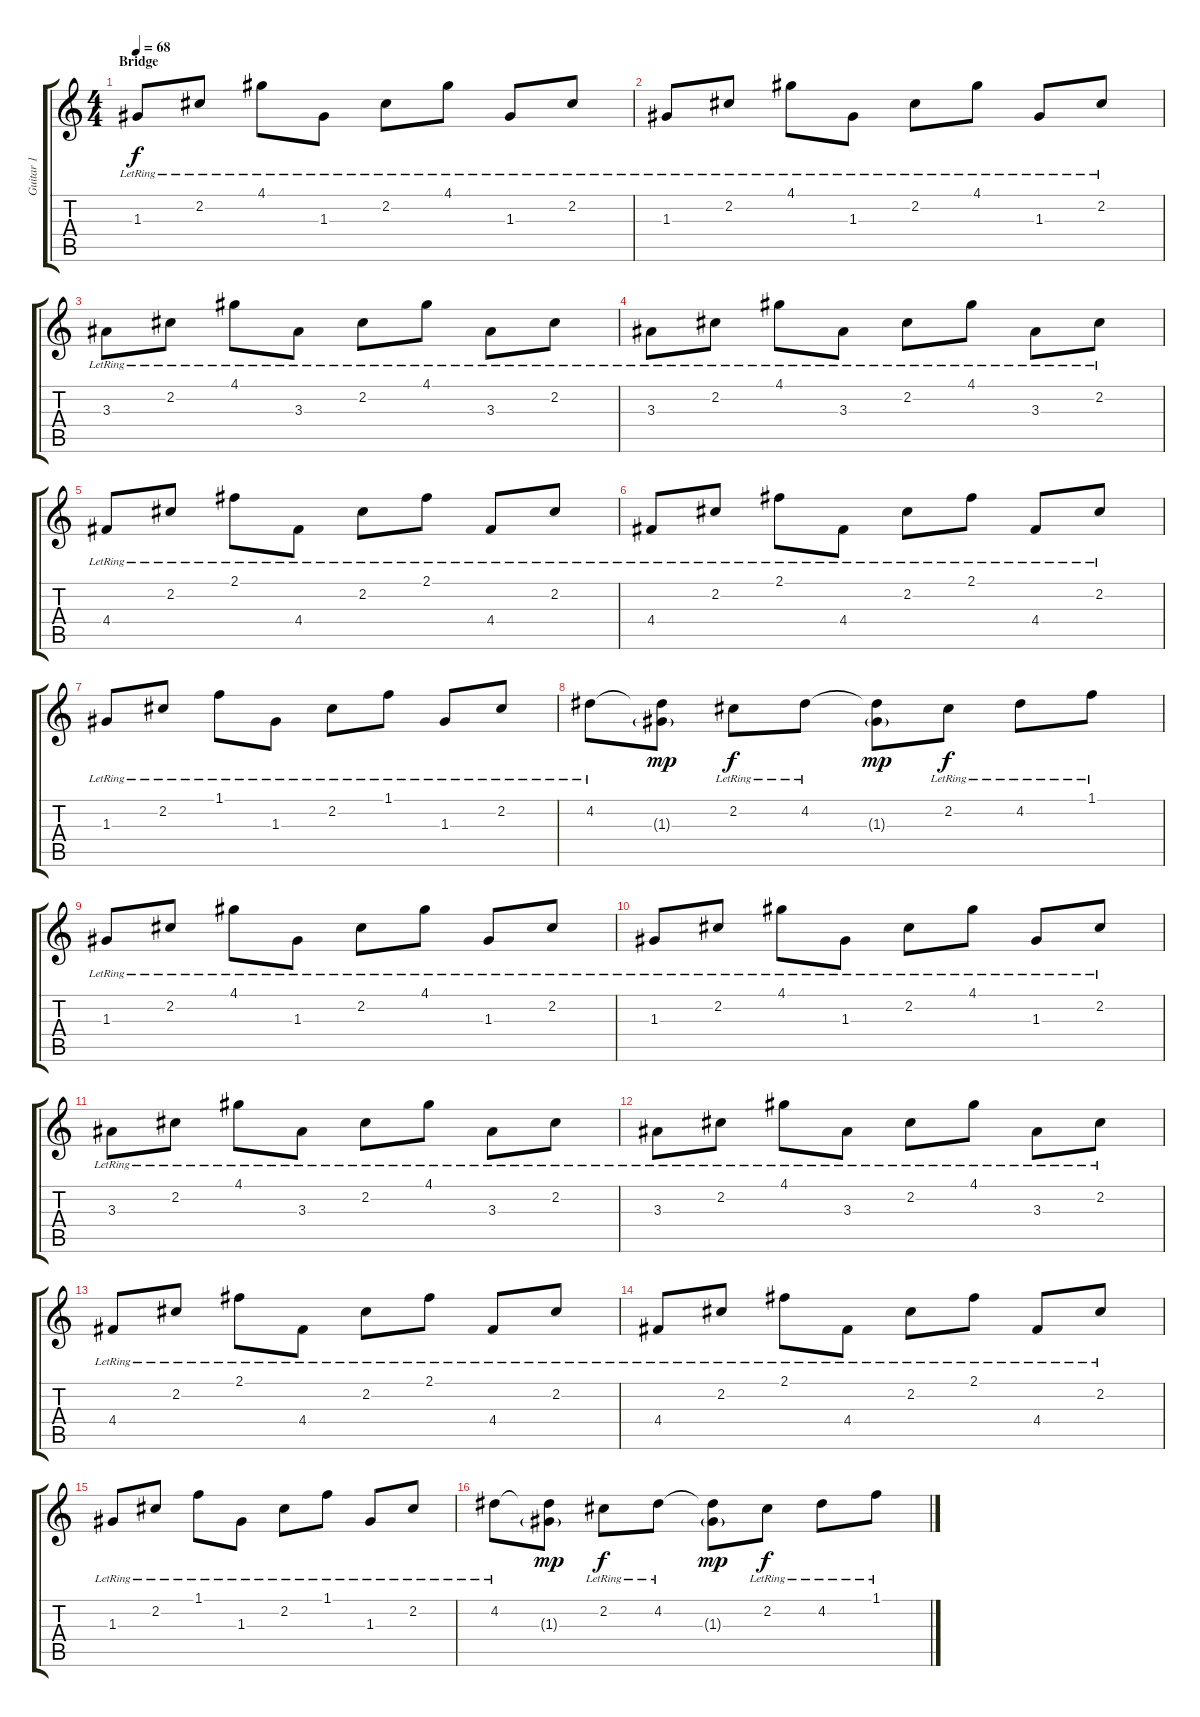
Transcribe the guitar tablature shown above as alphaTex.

\track ("Guitar 1" "Guitar 1") {instrument electricguitarjazz}
\staff {score tabs}
\tuning (E4 B3 G3 D3 A2 E2) {hide}
\ts (4 4)
\section ("" "Bridge")
\tempo 68
\clef g2
\ks c
1.3{lr}.8{dy f volume 5} 2.2{lr}.8 4.1{lr}.8 1.3{lr}.8 2.2{lr}.8 4.1{lr}.8 1.3{lr}.8 2.2{lr}.8 |
1.3{lr}.8 2.2{lr}.8 4.1{lr}.8 1.3{lr}.8 2.2{lr}.8 4.1{lr}.8 1.3{lr}.8 2.2{lr}.8 |
3.3{lr}.8 2.2{lr}.8 4.1{lr}.8 3.3{lr}.8 2.2{lr}.8 4.1{lr}.8 3.3{lr}.8 2.2{lr}.8 |
3.3{lr}.8 2.2{lr}.8 4.1{lr}.8 3.3{lr}.8 2.2{lr}.8 4.1{lr}.8 3.3{lr}.8 2.2{lr}.8 |
4.4{lr}.8 2.2{lr}.8 2.1{lr}.8 4.4{lr}.8 2.2{lr}.8 2.1{lr}.8 4.4{lr}.8 2.2{lr}.8 |
4.4{lr}.8 2.2{lr}.8 2.1{lr}.8 4.4{lr}.8 2.2{lr}.8 2.1{lr}.8 4.4{lr}.8 2.2{lr}.8 |
1.3{lr}.8 2.2{lr}.8 1.1{lr}.8 1.3{lr}.8 2.2{lr}.8 1.1{lr}.8 1.3{lr}.8 2.2{lr}.8 |
4.2{lr}.8 (4.2{t} 1.3{g}).8{dy mp} 2.2{lr}.8{dy f} 4.2{lr}.8 (4.2{t} 1.3{g}).8{dy mp} 2.2{lr}.8{dy f} 4.2{lr}.8 1.1{lr}.8 |
1.3{lr}.8{volume 5} 2.2{lr}.8 4.1{lr}.8 1.3{lr}.8 2.2{lr}.8 4.1{lr}.8 1.3{lr}.8 2.2{lr}.8 |
1.3{lr}.8 2.2{lr}.8 4.1{lr}.8 1.3{lr}.8 2.2{lr}.8 4.1{lr}.8 1.3{lr}.8 2.2{lr}.8 |
3.3{lr}.8 2.2{lr}.8 4.1{lr}.8 3.3{lr}.8 2.2{lr}.8 4.1{lr}.8 3.3{lr}.8 2.2{lr}.8 |
3.3{lr}.8 2.2{lr}.8 4.1{lr}.8 3.3{lr}.8 2.2{lr}.8 4.1{lr}.8 3.3{lr}.8 2.2{lr}.8 |
4.4{lr}.8 2.2{lr}.8 2.1{lr}.8 4.4{lr}.8 2.2{lr}.8 2.1{lr}.8 4.4{lr}.8 2.2{lr}.8 |
4.4{lr}.8 2.2{lr}.8 2.1{lr}.8 4.4{lr}.8 2.2{lr}.8 2.1{lr}.8 4.4{lr}.8 2.2{lr}.8 |
1.3{lr}.8 2.2{lr}.8 1.1{lr}.8 1.3{lr}.8 2.2{lr}.8 1.1{lr}.8 1.3{lr}.8 2.2{lr}.8 |
4.2{lr}.8 (4.2{t} 1.3{g}).8{dy mp} 2.2{lr}.8{dy f} 4.2{lr}.8 (4.2{t} 1.3{g}).8{dy mp} 2.2{lr}.8{dy f} 4.2{lr}.8 1.1{lr}.8
